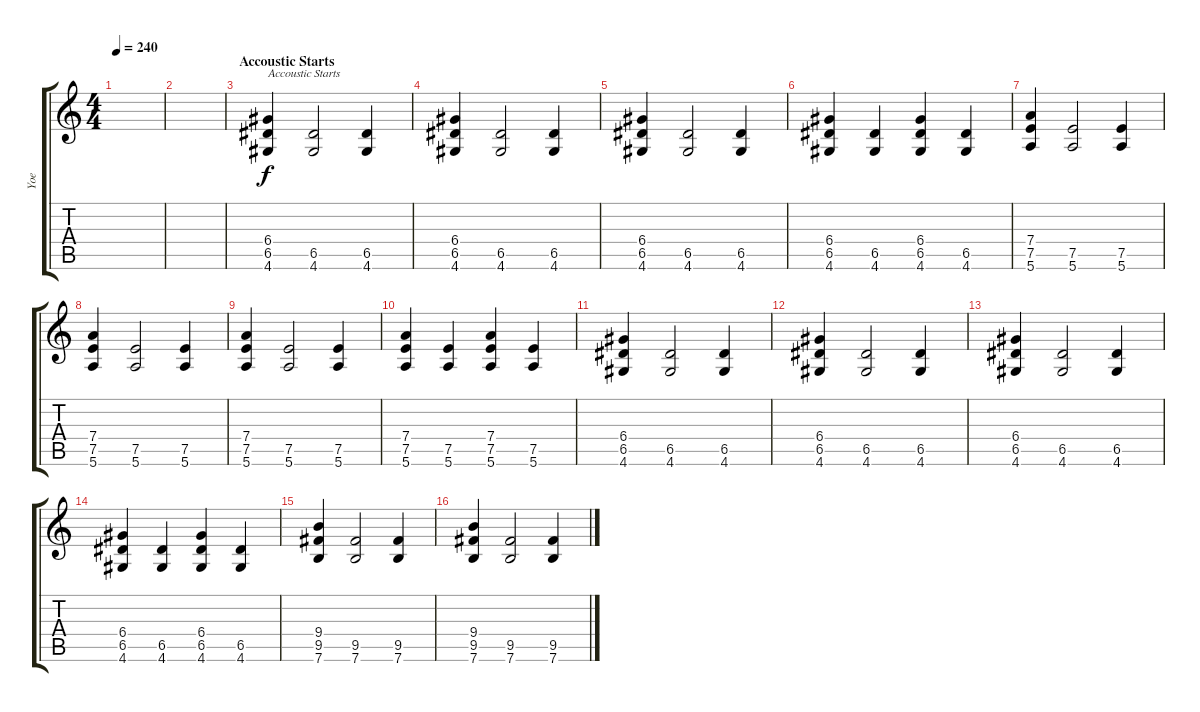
\track ("Yoe" "Yoe") {instrument acousticguitarnylon}
\staff {score tabs}
\tuning (E4 B3 G3 D3 A2 E2) {hide}
\ts (4 4)
\tempo 240
\clef g2
\ks c
|
|
\section ("" "Accoustic Starts")
(6.4 6.5 4.6).4{txt "Accoustic Starts"} (6.5 4.6).2 (6.5 4.6).4 |
(6.4 6.5 4.6).4 (6.5 4.6).2 (6.5 4.6).4 |
(6.4 6.5 4.6).4 (6.5 4.6).2 (6.5 4.6).4 |
(6.4 6.5 4.6).4 (6.5 4.6).4 (6.4 6.5 4.6).4 (6.5 4.6).4 |
(7.4 7.5 5.6).4 (7.5 5.6).2 (7.5 5.6).4 |
(7.4 7.5 5.6).4 (7.5 5.6).2 (7.5 5.6).4 |
(7.4 7.5 5.6).4 (7.5 5.6).2 (7.5 5.6).4 |
(7.4 7.5 5.6).4 (7.5 5.6).4 (7.4 7.5 5.6).4 (7.5 5.6).4 |
(6.4 6.5 4.6).4 (6.5 4.6).2 (6.5 4.6).4 |
(6.4 6.5 4.6).4 (6.5 4.6).2 (6.5 4.6).4 |
(6.4 6.5 4.6).4 (6.5 4.6).2 (6.5 4.6).4 |
(6.4 6.5 4.6).4 (6.5 4.6).4 (6.4 6.5 4.6).4 (6.5 4.6).4 |
(9.4 9.5 7.6).4 (9.5 7.6).2 (9.5 7.6).4 |
(9.4 9.5 7.6).4 (9.5 7.6).2 (9.5 7.6).4
